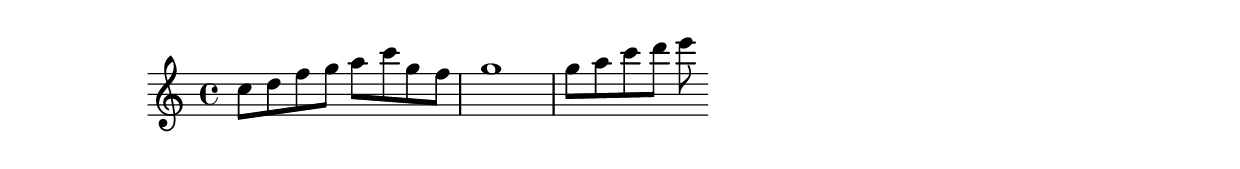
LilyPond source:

%%%%
\version "2.22.0"

\include "swing.ly"
%% -----
%% Option 1:
%% Use a procedure to convert a number to pitch:
\score {
#(define (: r i)
   (apply
    ly:make-pitch
    (cons (1- (floor (/ i 12)))
          (list-ref `((0 0) (0 ,SHARP) (1 0) (1 ,SHARP)
                      (2 0) (3 0) (3 ,SHARP) (4 0)
                      (4 ,SHARP) (5 0) (5 ,SHARP) (6 0))
                    (modulo (+ r i) 12)))))


\applySwing 8 #'(6 5)
{
  {$(: 0 0)''8 $(: 0 2)'' $(: 0 5)'' $(: 0 7)'' $(: 0 9)'' $(: 0 0)''' $(: 0 7)'' $(: 0 5)'' $(: 0 7)''1}
  {$(: 0 7)''8  $(: 0 9)'' $(: 0 0)''' $(: 0 2)''' $(: 0 4)'''  }
}
  \layout { }
  \midi {
    \tempo 4 = 100
  }
}

